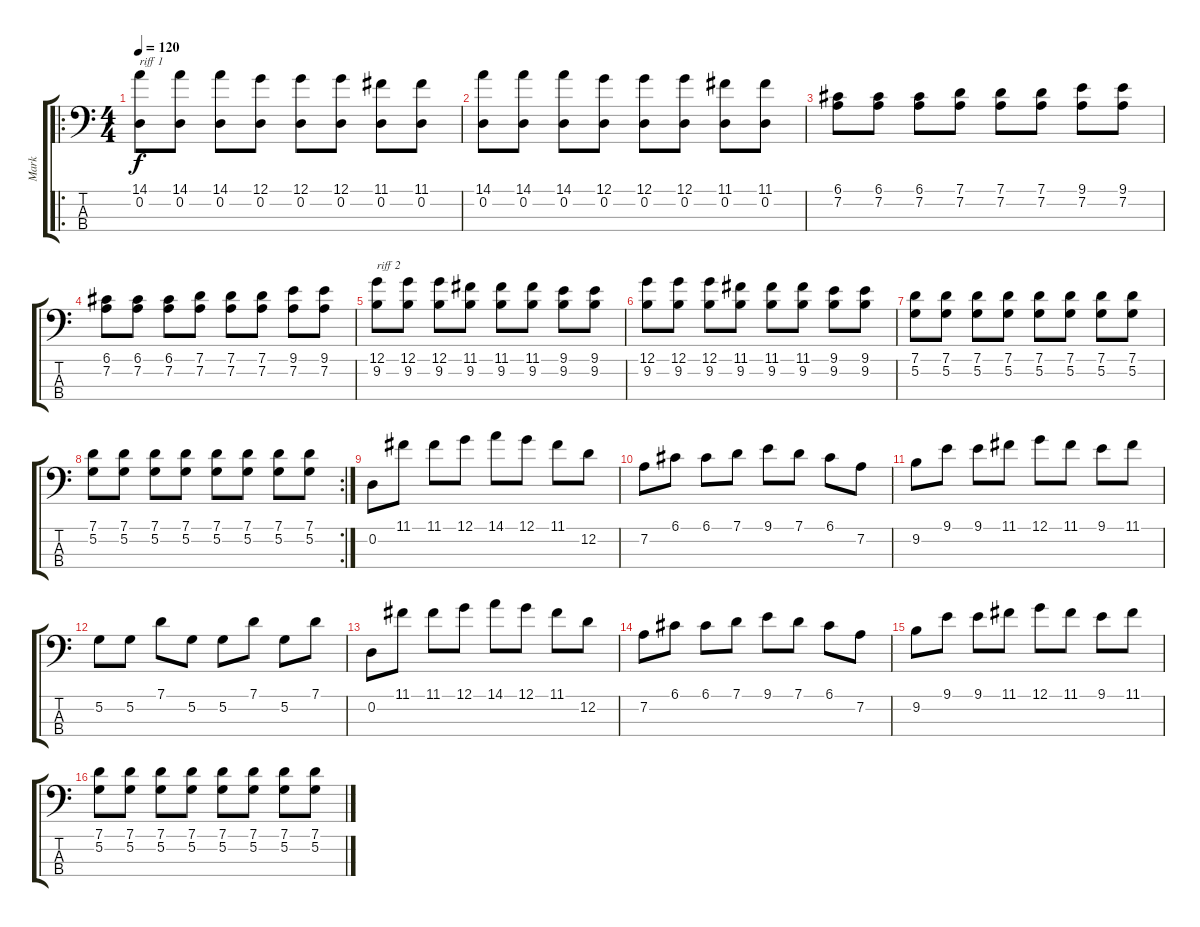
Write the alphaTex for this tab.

\track ("Mark" "Mark") {instrument electricbasspick}
\staff {score tabs}
\tuning (G2 D2 A1 E1) {hide}
\ro
\ts (4 4)
\tempo 120
\clef f4
\ks c
(14.1 0.2).8{txt "riff 1" dy f instrument electricbasspick} (14.1 0.2).8 (14.1 0.2).8 (12.1 0.2).8 (12.1 0.2).8 (12.1 0.2).8 (11.1 0.2).8 (11.1 0.2).8 |
(14.1 0.2).8 (14.1 0.2).8 (14.1 0.2).8 (12.1 0.2).8 (12.1 0.2).8 (12.1 0.2).8 (11.1 0.2).8 (11.1 0.2).8 |
(6.1 7.2).8 (6.1 7.2).8 (6.1 7.2).8 (7.1 7.2).8 (7.1 7.2).8 (7.1 7.2).8 (9.1 7.2).8 (9.1 7.2).8 |
(6.1 7.2).8 (6.1 7.2).8 (6.1 7.2).8 (7.1 7.2).8 (7.1 7.2).8 (7.1 7.2).8 (9.1 7.2).8 (9.1 7.2).8 |
(12.1 9.2).8{txt "riff 2"} (12.1 9.2).8 (12.1 9.2).8 (11.1 9.2).8 (11.1 9.2).8 (11.1 9.2).8 (9.1 9.2).8 (9.1 9.2).8 |
(12.1 9.2).8 (12.1 9.2).8 (12.1 9.2).8 (11.1 9.2).8 (11.1 9.2).8 (11.1 9.2).8 (9.1 9.2).8 (9.1 9.2).8 |
(7.1 5.2).8 (7.1 5.2).8 (7.1 5.2).8 (7.1 5.2).8 (7.1 5.2).8 (7.1 5.2).8 (7.1 5.2).8 (7.1 5.2).8 |
\rc 2
(7.1 5.2).8 (7.1 5.2).8 (7.1 5.2).8 (7.1 5.2).8 (7.1 5.2).8 (7.1 5.2).8 (7.1 5.2).8 (7.1 5.2).8 |
0.2.8 11.1.8 11.1.8 12.1.8 14.1.8 12.1.8 11.1.8 12.2.8 |
7.2.8 6.1.8 6.1.8 7.1.8 9.1.8 7.1.8 6.1.8 7.2.8 |
9.2.8 9.1.8 9.1.8 11.1.8 12.1.8 11.1.8 9.1.8 11.1.8 |
5.2.8 5.2.8 7.1.8 5.2.8 5.2.8 7.1.8 5.2.8 7.1.8 |
0.2.8 11.1.8 11.1.8 12.1.8 14.1.8 12.1.8 11.1.8 12.2.8 |
7.2.8 6.1.8 6.1.8 7.1.8 9.1.8 7.1.8 6.1.8 7.2.8 |
9.2.8 9.1.8 9.1.8 11.1.8 12.1.8 11.1.8 9.1.8 11.1.8 |
(7.1 5.2).8 (7.1 5.2).8 (7.1 5.2).8 (7.1 5.2).8 (7.1 5.2).8 (7.1 5.2).8 (7.1 5.2).8 (7.1 5.2).8
